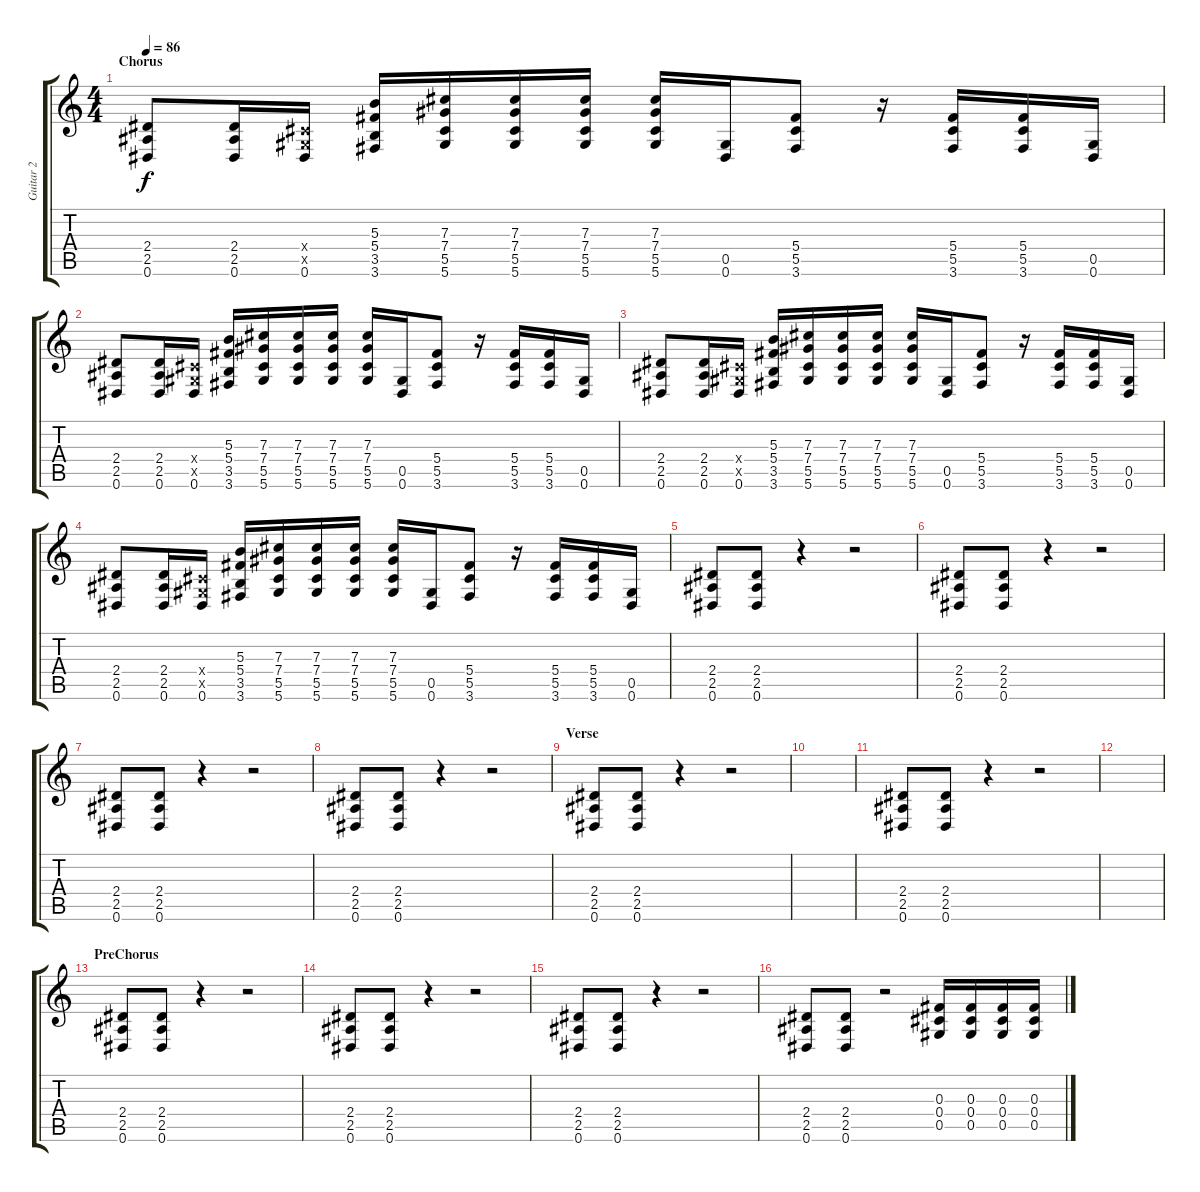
\track ("Guitar 2" "Guitar 2") {instrument distortionguitar}
\staff {score tabs}
\tuning (Eb4 Bb3 Gb3 Db3 Ab2 Eb2) {hide}
\ts (4 4)
\section ("" "Chorus")
\tempo 86
\clef g2
\ks c
(2.4 2.5 0.6).8{dy f} (2.4 2.5 0.6).16 (0.4{x} 0.5{x} 0.6).16 (5.3 5.4 3.5 3.6).16 (7.3 7.4 5.5 5.6).16 (7.3 7.4 5.5 5.6).16 (7.3 7.4 5.5 5.6).16 (7.3 7.4 5.5 5.6).16 (0.5 0.6).16 (5.4 5.5 3.6).8 r.16 (5.4 5.5 3.6).16 (5.4 5.5 3.6).16 (0.5 0.6).16 |
(2.4 2.5 0.6).8 (2.4 2.5 0.6).16 (0.4{x} 0.5{x} 0.6).16 (5.3 5.4 3.5 3.6).16 (7.3 7.4 5.5 5.6).16 (7.3 7.4 5.5 5.6).16 (7.3 7.4 5.5 5.6).16 (7.3 7.4 5.5 5.6).16 (0.5 0.6).16 (5.4 5.5 3.6).8 r.16 (5.4 5.5 3.6).16 (5.4 5.5 3.6).16 (0.5 0.6).16 |
(2.4 2.5 0.6).8 (2.4 2.5 0.6).16 (0.4{x} 0.5{x} 0.6).16 (5.3 5.4 3.5 3.6).16 (7.3 7.4 5.5 5.6).16 (7.3 7.4 5.5 5.6).16 (7.3 7.4 5.5 5.6).16 (7.3 7.4 5.5 5.6).16 (0.5 0.6).16 (5.4 5.5 3.6).8 r.16 (5.4 5.5 3.6).16 (5.4 5.5 3.6).16 (0.5 0.6).16 |
(2.4 2.5 0.6).8 (2.4 2.5 0.6).16 (0.4{x} 0.5{x} 0.6).16 (5.3 5.4 3.5 3.6).16 (7.3 7.4 5.5 5.6).16 (7.3 7.4 5.5 5.6).16 (7.3 7.4 5.5 5.6).16 (7.3 7.4 5.5 5.6).16 (0.5 0.6).16 (5.4 5.5 3.6).8 r.16 (5.4 5.5 3.6).16 (5.4 5.5 3.6).16 (0.5 0.6).16 |
(2.4 2.5 0.6).8 (2.4 2.5 0.6).8 r.4 r.2 |
(2.4 2.5 0.6).8 (2.4 2.5 0.6).8 r.4 r.2 |
(2.4 2.5 0.6).8 (2.4 2.5 0.6).8 r.4 r.2 |
(2.4 2.5 0.6).8 (2.4 2.5 0.6).8 r.4 r.2 |
\section ("" "Verse")
(2.4 2.5 0.6).8 (2.4 2.5 0.6).8 r.4 r.2 |
|
(2.4 2.5 0.6).8 (2.4 2.5 0.6).8 r.4 r.2 |
|
\section ("" "PreChorus")
(2.4 2.5 0.6).8 (2.4 2.5 0.6).8 r.4 r.2 |
(2.4 2.5 0.6).8 (2.4 2.5 0.6).8 r.4 r.2 |
(2.4 2.5 0.6).8 (2.4 2.5 0.6).8 r.4 r.2 |
(2.4 2.5 0.6).8 (2.4 2.5 0.6).8 r.2 (0.3 0.4 0.5).16 (0.3 0.4 0.5).16 (0.3 0.4 0.5).16 (0.3 0.4 0.5).16
